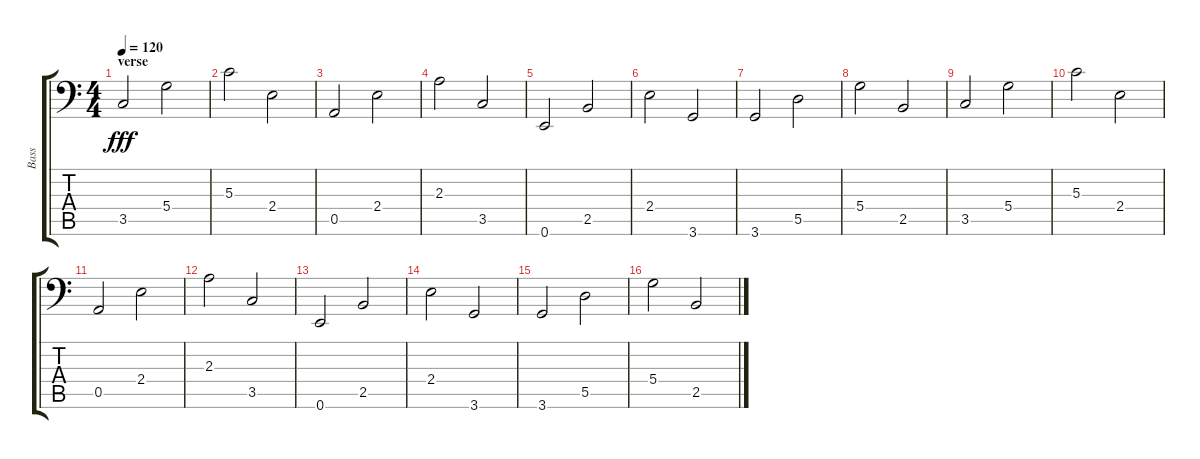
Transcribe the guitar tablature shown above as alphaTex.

\track ("Bass" "Bass") {instrument electricbassfinger}
\staff {score tabs}
\tuning (E3 B2 G2 D2 A1 E1) {hide}
\ts (4 4)
\section ("" "verse")
\tempo 120
\clef f4
\ks c
3.5.2{dy fff} 5.4.2 |
5.3.2 2.4.2 |
0.5.2 2.4.2 |
2.3.2 3.5.2 |
0.6.2 2.5.2 |
2.4.2 3.6.2 |
3.6.2 5.5.2 |
5.4.2 2.5.2 |
3.5.2 5.4.2 |
5.3.2 2.4.2 |
0.5.2 2.4.2 |
2.3.2 3.5.2 |
0.6.2 2.5.2 |
2.4.2 3.6.2 |
3.6.2 5.5.2 |
5.4.2 2.5.2
